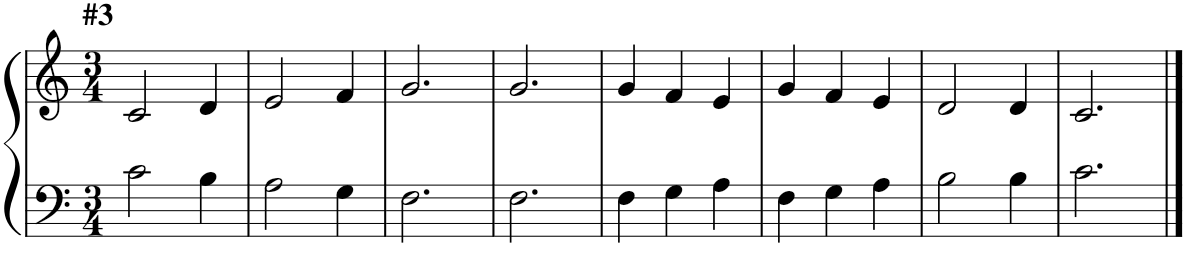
**kern	**kern
*part1	*part1
*staff2	*staff1
*I"Piano	*
*I'Pno.	*
!!LO:PB:g=z
*clefF4	*clefG2
*k[]	*k[]
*M3/4	*M3/4
=1	=1
!	!LO:TX:a:B:t=#3
2c\	2c/
4B\	4d/
=2	=2
2A\	2e/
4G\	4f/
=3	=3
2.F\	2.g/
=4	=4
2.F\	2.g/
=5	=5
4F\	4g/
4G\	4f/
4A\	4e/
=6	=6
4F\	4g/
4G\	4f/
4A\	4e/
=7	=7
2B\	2d/
4B\	4d/
=8	=8
2.c\	2.c/
==	==
*-	*-
